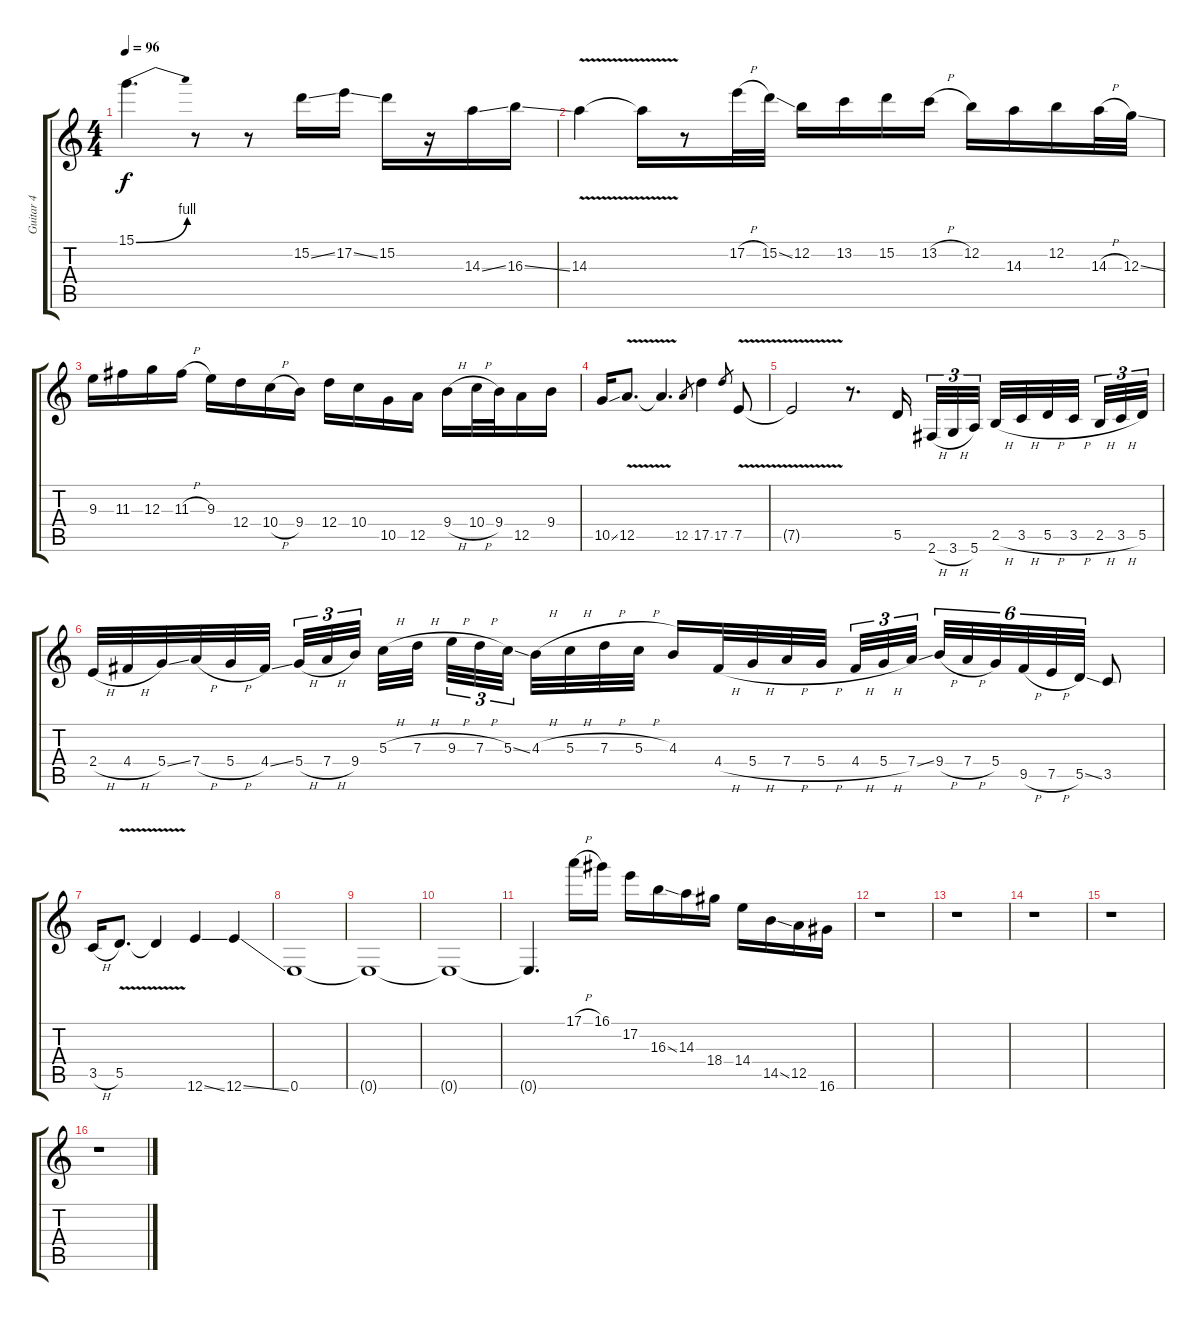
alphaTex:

\track ("Guitar 4" "Guitar 4") {instrument distortionguitar}
\staff {score tabs}
\tuning (E4 B3 G3 D3 A2 E2) {hide}
\ts (4 4)
\tempo 96
\clef g2
\ks c
15.1{be (bend 0 0 60 4)}.4{d dy f} r.8 r.8 15.2{ss}.16 17.2{ss}.16 15.2.16 r.16 14.3{ss}.16 16.3{ss}.16 |
14.3{v}.4 14.3{t}.16 r.8 17.2{h}.32 15.2{ss}.32 12.2.16 13.2.16 15.2.16 13.2{h}.16 12.2.16 14.3.16 12.2.16 14.3{h}.32 12.3{ss}.32 |
9.3.16 11.3.16 12.3.16 11.3{h}.16 9.3.16 12.4.16 10.4{h}.16 9.4.16 12.4.16 10.4.16 10.5.16 12.5.16 9.4{h}.16 10.4{h}.32 9.4.32 12.5.16 9.4.16 |
10.5{ss}.16 12.5{v}.8{d} 12.5{t}.4{d} 12.5.8{gr} 17.5.4 17.5.8{gr} 7.5{v}.8 |
7.5{t}.2 r.8{d} 5.5.16 2.6{h}.32{tu (3 2)} 3.6{h}.32{tu (3 2)} 5.6.32{tu (3 2)} 2.5{h}.32 3.5{h}.32 5.5{h}.32 3.5{h}.32 2.5{h}.32{tu (3 2)} 3.5{h}.32{tu (3 2)} 5.5.32{tu (3 2)} |
2.4{h}.32 4.4{h}.32 5.4{ss}.32 7.4{h}.32 5.4{h}.32 4.4{ss}.32 5.4{h}.32{tu (3 2)} 7.4{h}.32{tu (3 2)} 9.4.32{tu (3 2)} 5.3{h}.32 7.3{h}.32 9.3{h}.32{tu (3 2)} 7.3{h}.32{tu (3 2)} 5.3{ss}.32{tu (3 2)} 4.3{h}.32 5.3{h}.32 7.3{h}.32 5.3{h}.32 4.3.16 4.4{h}.32 5.4{h}.32 7.4{h}.32 5.4{h}.32 4.4{h}.32{tu (3 2)} 5.4{h}.32{tu (3 2)} 7.4{ss}.32{tu (3 2)} 9.4{h}.32{tu (6 4)} 7.4{h}.32{tu (6 4)} 5.4.32{tu (6 4)} 9.5{h}.32{tu (6 4)} 7.5{h}.32{tu (6 4)} 5.5{ss}.32{tu (6 4)} 3.5.8 |
3.5{h}.16 5.5{v}.8{d} 5.5{t}.4 12.6{ss}.4 12.6{ss}.4 |
0.6.1 |
0.6{t}.1 |
0.6{t}.1 |
0.6{t}.4{d} 17.1{h}.16 16.1.16 17.2.16 16.3{ss}.16 14.3.16 18.4.16 14.4.16 14.5{ss}.16 12.5.16 16.6.16 |
r.1 |
r.1 |
r.1 |
r.1 |
r.1
